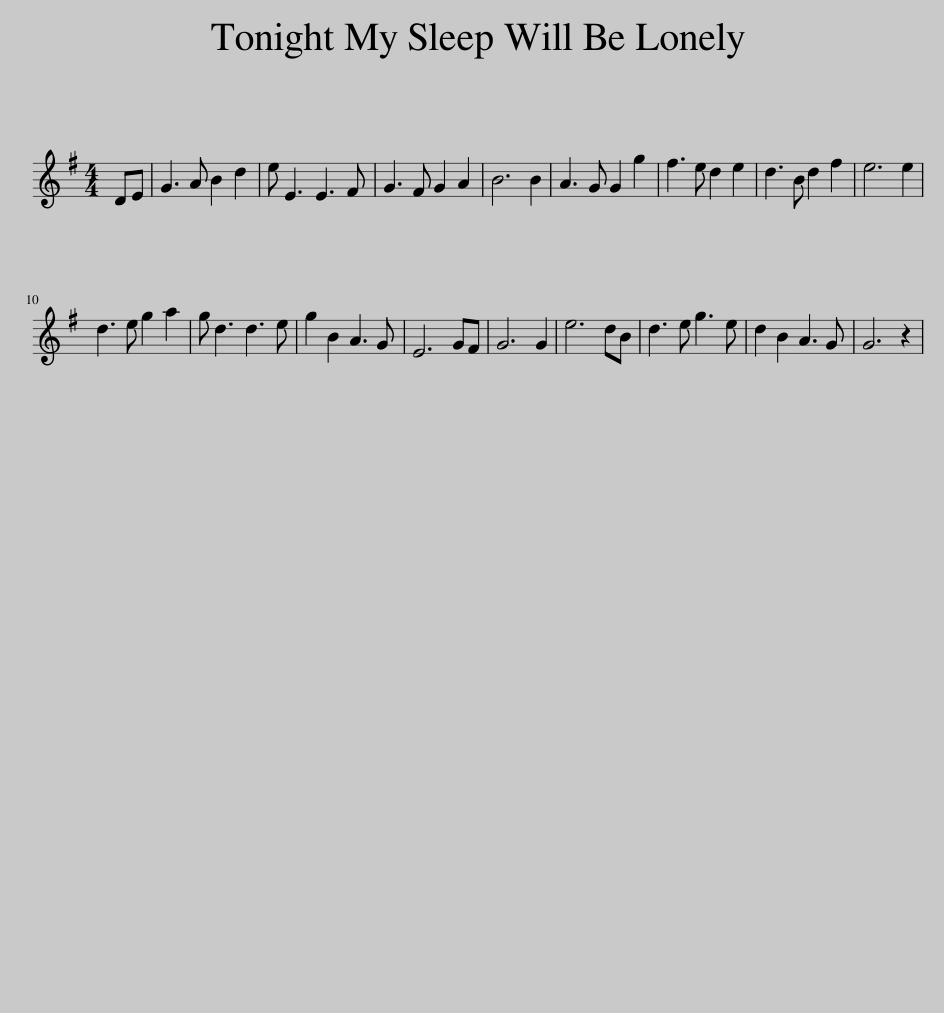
X:1
L:1/8
M:4/4
I:linebreak $
K:G
V:1 treble
V:1
 DE | G3 A B2 d2 | e E3 E3 F | G3 F G2 A2 | B6 B2 | %5
 A3 G G2 g2 | f3 e d2 e2 | d3 B d2 f2 | e6 e2 |$ d3 e g2 a2 | %10
 g d3 d3 e | g2 B2 A3 G | E6 GF | G6 G2 | e6 dB | %15
 d3 e g3 e | d2 B2 A3 G | G6 z2 | %18
